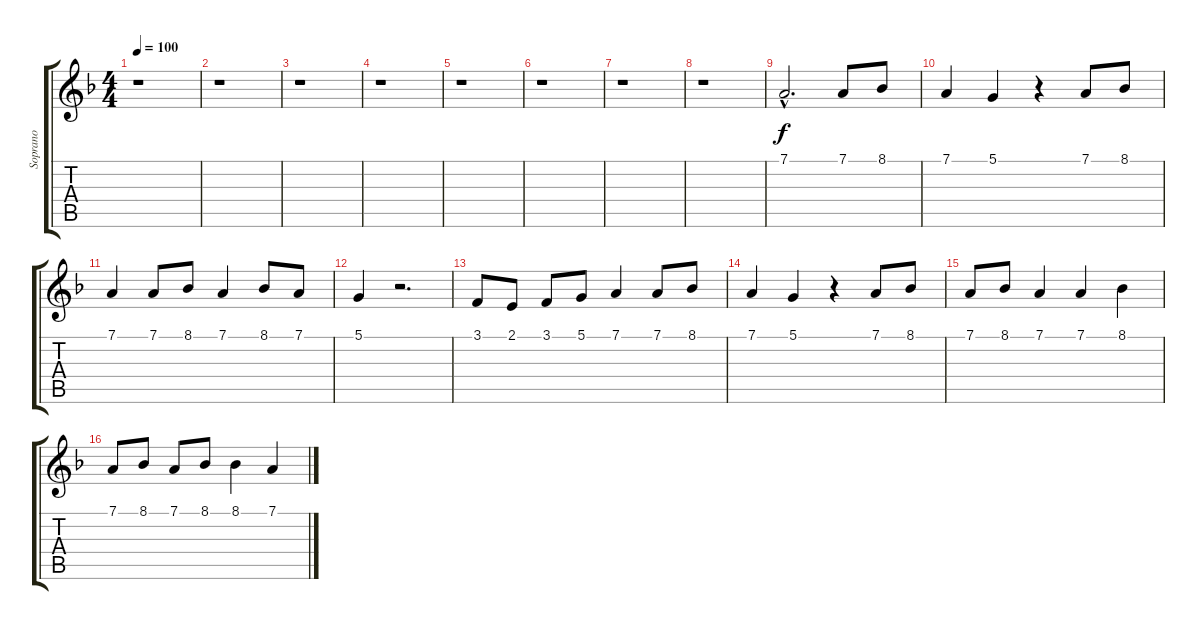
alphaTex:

\track ("Soprano" "Soprano") {instrument voiceoohs}
\staff {score tabs}
\tuning (D4 A3 F3 C3 G2 D2) {hide}
\ts (4 4)
\tempo 100
\clef g2
\ks dminor
r.1{dy f} |
r.1 |
r.1 |
r.1 |
r.1 |
r.1 |
r.1 |
r.1 |
7.1{hac}.2{d} 7.1.8 8.1.8 |
7.1.4 5.1.4 r.4 7.1.8 8.1.8 |
7.1.4 7.1.8 8.1.8 7.1.4 8.1.8 7.1.8 |
5.1.4 r.2{d} |
3.1.8 2.1.8 3.1.8 5.1.8 7.1.4 7.1.8 8.1.8 |
7.1.4 5.1.4 r.4 7.1.8 8.1.8 |
7.1.8 8.1.8 7.1.4 7.1.4 8.1.4 |
7.1.8 8.1.8 7.1.8 8.1.8 8.1.4 7.1.4
